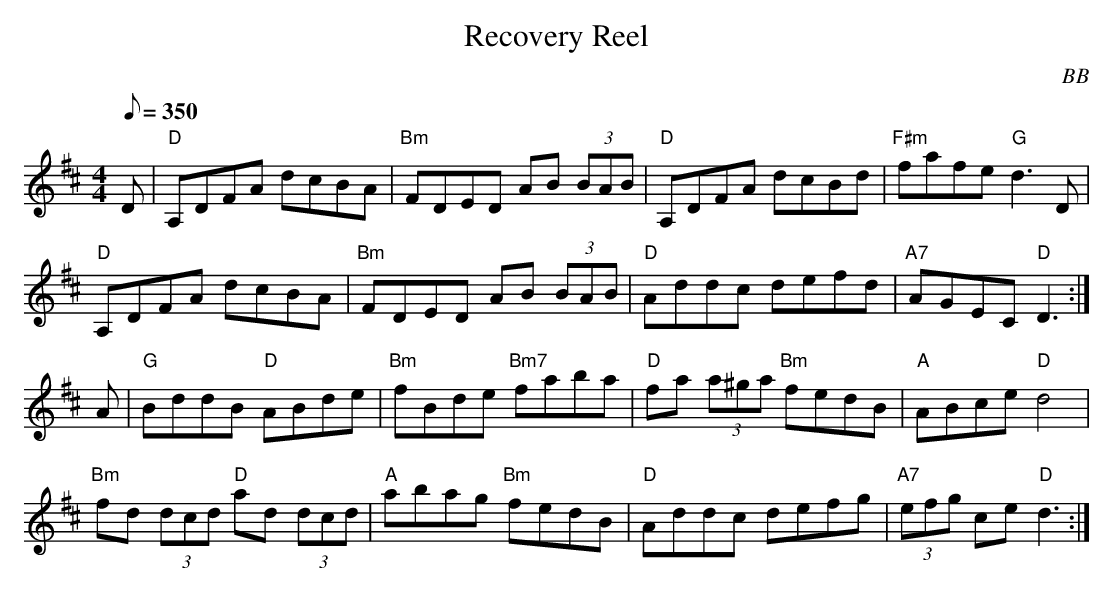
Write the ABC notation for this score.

X:1
T: Recovery Reel
C: BB
Q: 1/8=350
M: 4/4
L: 1/8
K: D
D|"D"A,DFA dcBA|"Bm"FDED AB (3BAB|"D"A,DFA dcBd|"F#m"fafe "G"d3 D|
"D"A,DFA dcBA|"Bm"FDED AB (3BAB|"D"Addc defd|"A7"AGEC "D"D3 :|
A|"G"BddB "D"ABde|"Bm"fBde "Bm7"faba|"D"fa (3a^ga "Bm"fedB|"A"ABce "D"d4|
"Bm"fd (3dcd "D"ad (3dcd|"A"abag "Bm"fedB|"D"Addc defg|"A7"(3efg ce "D"d3 :|
